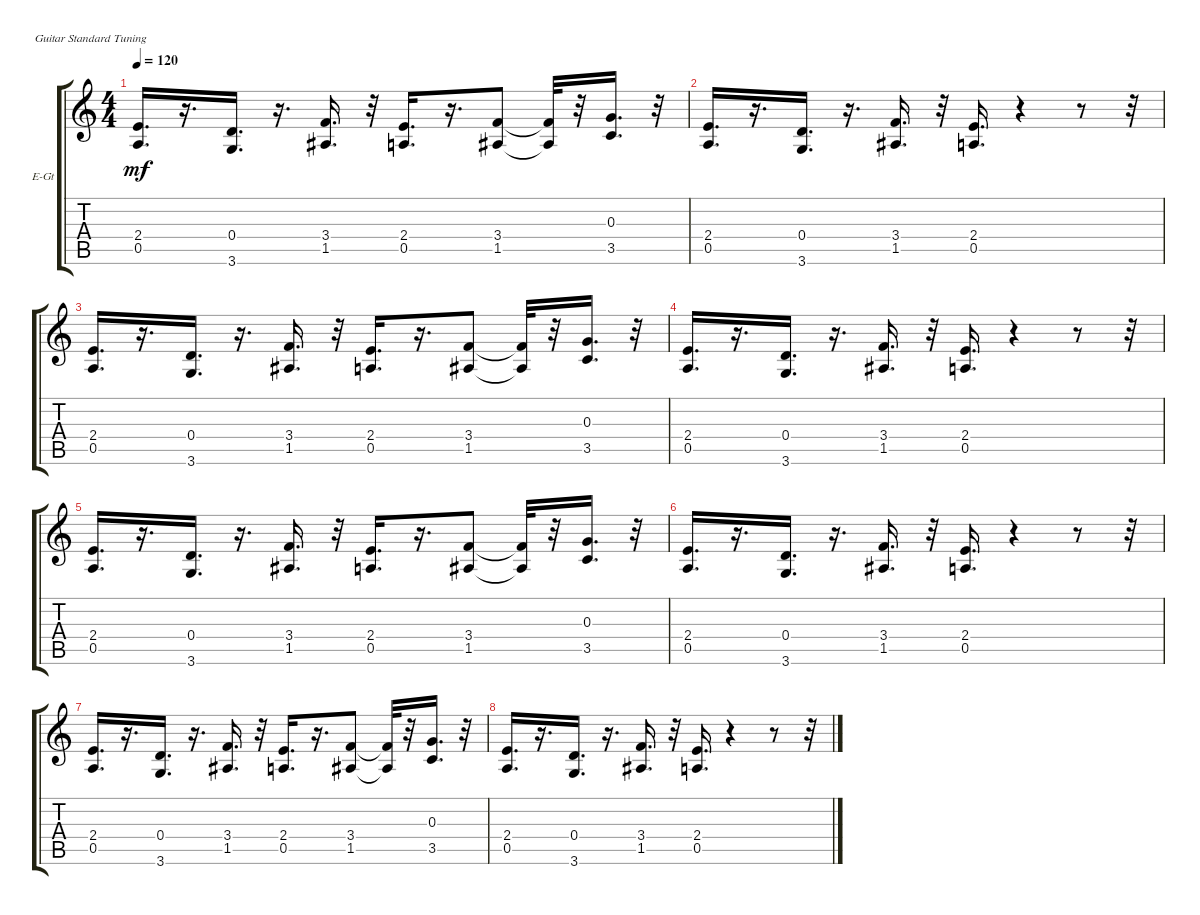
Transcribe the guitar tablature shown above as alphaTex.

\bracketExtendMode groupsimilarinstruments
\firstSystemTrackNameOrientation horizontal
\otherSystemsTrackNameOrientation horizontal
\track ("" "E-Gt") {instrument electricguitarclean}
\staff {score tabs}
\tuning (E4 B3 G3 D3 A2 E2)
\ts (4 4)
\tempo 120
\clef g2
\ks c
(0.5 2.4).16{d dy mf} r.16{d} (0.4 3.6).16{d} r.16{d} (3.4 1.5).16{d} r.32 (2.4 0.5).16{d} r.16{d} (3.4 1.5).8 (3.4{t} 1.5{t}).32 r.32 (0.3 3.5).16{d} r.32 |
(0.5 2.4).16{d} r.16{d} (0.4 3.6).16{d} r.16{d} (3.4 1.5).16{d} r.32 (2.4 0.5).16{d} r.4 r.8 r.32 |
(0.5 2.4).16{d} r.16{d} (0.4 3.6).16{d} r.16{d} (3.4 1.5).16{d} r.32 (2.4 0.5).16{d} r.16{d} (3.4 1.5).8 (3.4{t} 1.5{t}).32 r.32 (0.3 3.5).16{d} r.32 |
(0.5 2.4).16{d} r.16{d} (0.4 3.6).16{d} r.16{d} (3.4 1.5).16{d} r.32 (2.4 0.5).16{d} r.4 r.8 r.32 |
(0.5 2.4).16{d} r.16{d} (0.4 3.6).16{d} r.16{d} (3.4 1.5).16{d} r.32 (2.4 0.5).16{d} r.16{d} (3.4 1.5).8 (3.4{t} 1.5{t}).32 r.32 (0.3 3.5).16{d} r.32 |
(0.5 2.4).16{d} r.16{d} (0.4 3.6).16{d} r.16{d} (3.4 1.5).16{d} r.32 (2.4 0.5).16{d} r.4 r.8 r.32 |
(0.5 2.4).16{d} r.16{d} (0.4 3.6).16{d} r.16{d} (3.4 1.5).16{d} r.32 (2.4 0.5).16{d} r.16{d} (3.4 1.5).8 (3.4{t} 1.5{t}).32 r.32 (0.3 3.5).16{d} r.32 |
(2.4 0.5).16{d} r.16{d} (0.4 3.6).16{d} r.16{d} (3.4 1.5).16{d} r.32 (2.4 0.5).16{d} r.4 r.8 r.32
